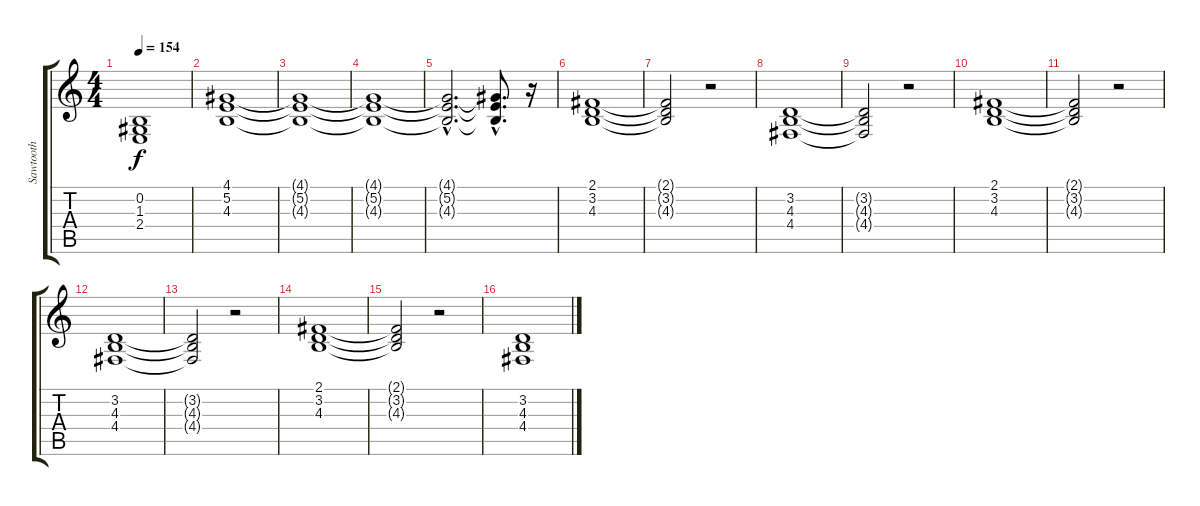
\track ("Sawtooth" "Sawtooth") {instrument lead2sawtooth}
\staff {score tabs}
\tuning (E4 B3 G3 D3 A2 E2) {hide}
\ts (4 4)
\tempo 154
\clef g2
\ks c
(0.2 1.3 2.4).1{dy f} |
(4.1 5.2 4.3).1 |
(4.1{t} 5.2{t} 4.3{t}).1 |
(4.1{t} 5.2{t} 4.3{t}).1 |
(4.1{hac t} 5.2{hac t} 4.3{hac t}).2{d} (4.1{hac t} 5.2{hac t} 4.3{hac t}).8{d} r.16 |
(2.1 3.2 4.3).1 |
(2.1{t} 3.2{t} 4.3{t}).2 r.2 |
(3.2 4.3 4.4).1 |
(3.2{t} 4.3{t} 4.4{t}).2 r.2 |
(2.1 3.2 4.3).1 |
(2.1{t} 3.2{t} 4.3{t}).2 r.2 |
(3.2 4.3 4.4).1 |
(3.2{t} 4.3{t} 4.4{t}).2 r.2 |
(2.1 3.2 4.3).1 |
(2.1{t} 3.2{t} 4.3{t}).2 r.2 |
(3.2 4.3 4.4).1
